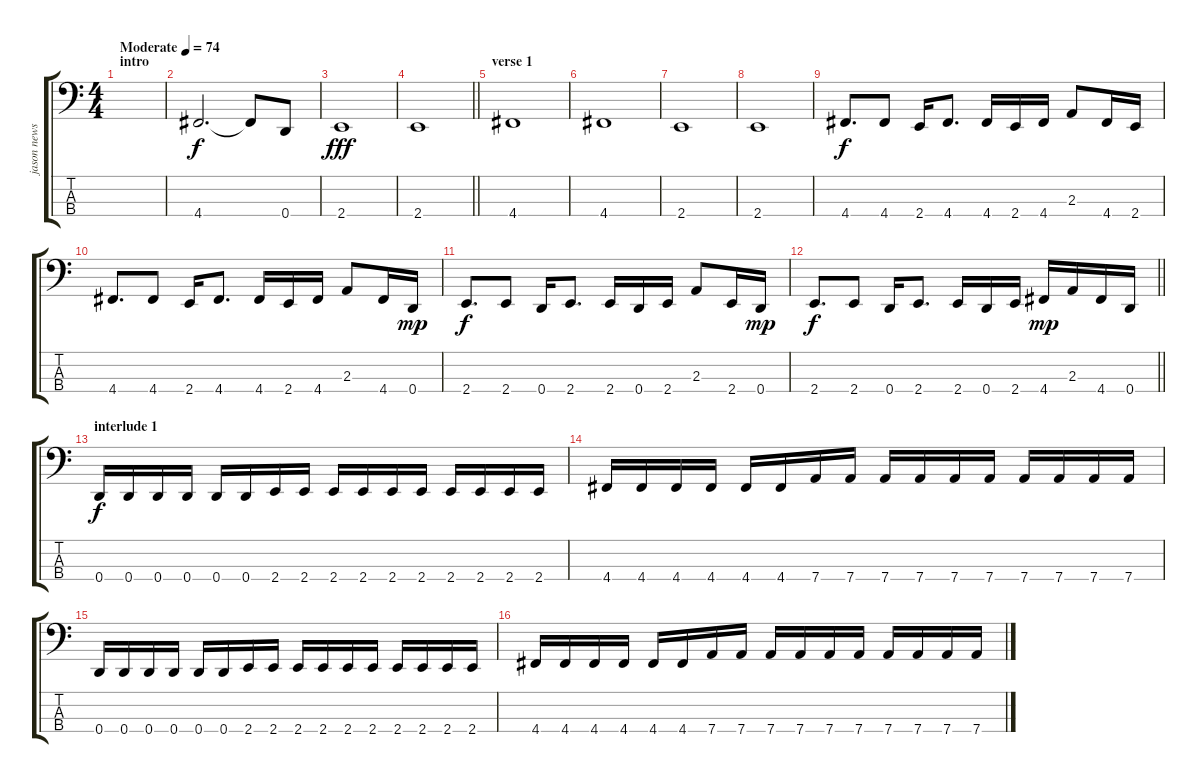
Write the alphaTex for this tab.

\track ("jason newsted - bass" "jason news") {instrument electricbassfinger}
\staff {score tabs}
\tuning (F2 C2 G1 D1) {hide}
\ts (4 4)
\section ("" "intro")
\tempo (74 "Moderate")
\clef f4
\ks c
|
4.4.2{d} 4.4{t}.8{dy f} 0.4.8 |
2.4.1{dy fff} |
\barLineRight lightlight
2.4.1 |
\section ("" "verse 1")
4.4.1 |
4.4.1 |
2.4.1 |
2.4.1 |
4.4.8{d dy f} 4.4.8 2.4.16 4.4.8{d} 4.4.16 2.4.16 4.4.16 2.3.8 4.4.16 2.4.16 |
4.4.8{d} 4.4.8 2.4.16 4.4.8{d} 4.4.16 2.4.16 4.4.16 2.3.8 4.4.16 0.4.16{dy mp} |
2.4.8{d dy f} 2.4.8 0.4.16 2.4.8{d} 2.4.16 0.4.16 2.4.16 2.3.8 2.4.16 0.4.16{dy mp} |
\barLineRight lightlight
2.4.8{d dy f} 2.4.8 0.4.16 2.4.8{d} 2.4.16 0.4.16 2.4.16 4.4.16{dy mp} 2.3.16 4.4.16 0.4.16 |
\section ("" "interlude 1")
0.4.16{dy f} 0.4.16 0.4.16 0.4.16 0.4.16 0.4.16 2.4.16 2.4.16 2.4.16 2.4.16 2.4.16 2.4.16 2.4.16 2.4.16 2.4.16 2.4.16 |
4.4.16 4.4.16 4.4.16 4.4.16 4.4.16 4.4.16 7.4.16 7.4.16 7.4.16 7.4.16 7.4.16 7.4.16 7.4.16 7.4.16 7.4.16 7.4.16 |
0.4.16 0.4.16 0.4.16 0.4.16 0.4.16 0.4.16 2.4.16 2.4.16 2.4.16 2.4.16 2.4.16 2.4.16 2.4.16 2.4.16 2.4.16 2.4.16 |
4.4.16 4.4.16 4.4.16 4.4.16 4.4.16 4.4.16 7.4.16 7.4.16 7.4.16 7.4.16 7.4.16 7.4.16 7.4.16 7.4.16 7.4.16 7.4.16
